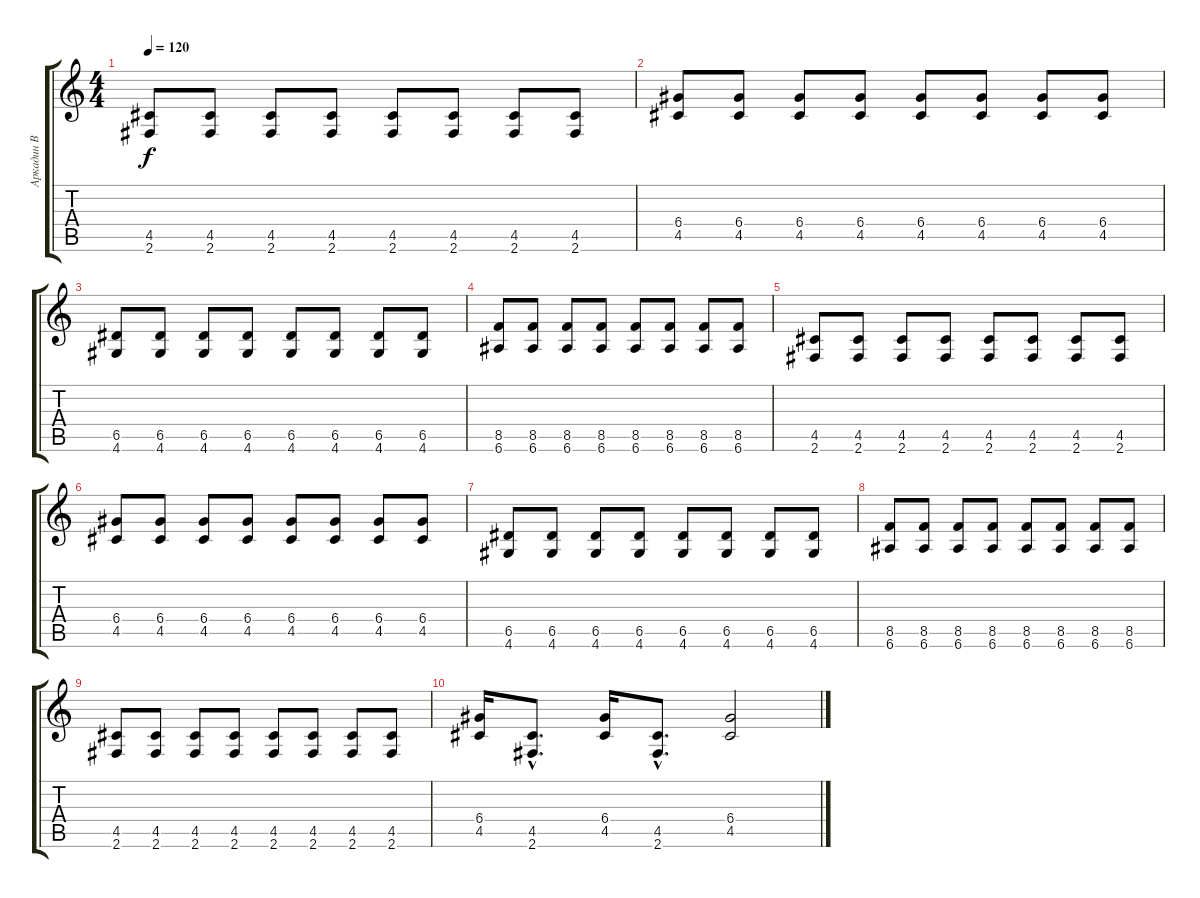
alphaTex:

\track ("Аркадин В" "Аркадин В") {instrument distortionguitar}
\staff {score tabs}
\tuning (E4 B3 G3 D3 A2 E2) {hide}
\ts (4 4)
\tempo 120
\clef g2
\ks c
(4.5 2.6).8{dy f} (4.5 2.6).8 (4.5 2.6).8 (4.5 2.6).8 (4.5 2.6).8 (4.5 2.6).8 (4.5 2.6).8 (4.5 2.6).8 |
(6.4 4.5).8 (6.4 4.5).8 (6.4 4.5).8 (6.4 4.5).8 (6.4 4.5).8 (6.4 4.5).8 (6.4 4.5).8 (6.4 4.5).8 |
(6.5 4.6).8 (6.5 4.6).8 (6.5 4.6).8 (6.5 4.6).8 (6.5 4.6).8 (6.5 4.6).8 (6.5 4.6).8 (6.5 4.6).8 |
(8.5 6.6).8 (8.5 6.6).8 (8.5 6.6).8 (8.5 6.6).8 (8.5 6.6).8 (8.5 6.6).8 (8.5 6.6).8 (8.5 6.6).8 |
(4.5 2.6).8 (4.5 2.6).8 (4.5 2.6).8 (4.5 2.6).8 (4.5 2.6).8 (4.5 2.6).8 (4.5 2.6).8 (4.5 2.6).8 |
(6.4 4.5).8 (6.4 4.5).8 (6.4 4.5).8 (6.4 4.5).8 (6.4 4.5).8 (6.4 4.5).8 (6.4 4.5).8 (6.4 4.5).8 |
(6.5 4.6).8 (6.5 4.6).8 (6.5 4.6).8 (6.5 4.6).8 (6.5 4.6).8 (6.5 4.6).8 (6.5 4.6).8 (6.5 4.6).8 |
(8.5 6.6).8 (8.5 6.6).8 (8.5 6.6).8 (8.5 6.6).8 (8.5 6.6).8 (8.5 6.6).8 (8.5 6.6).8 (8.5 6.6).8 |
(4.5 2.6).8 (4.5 2.6).8 (4.5 2.6).8 (4.5 2.6).8 (4.5 2.6).8 (4.5 2.6).8 (4.5 2.6).8 (4.5 2.6).8 |
(6.4 4.5).16 (4.5{hac} 2.6{hac}).8{d} (6.4 4.5).16 (4.5{hac} 2.6{hac}).8{d} (6.4 4.5).2
